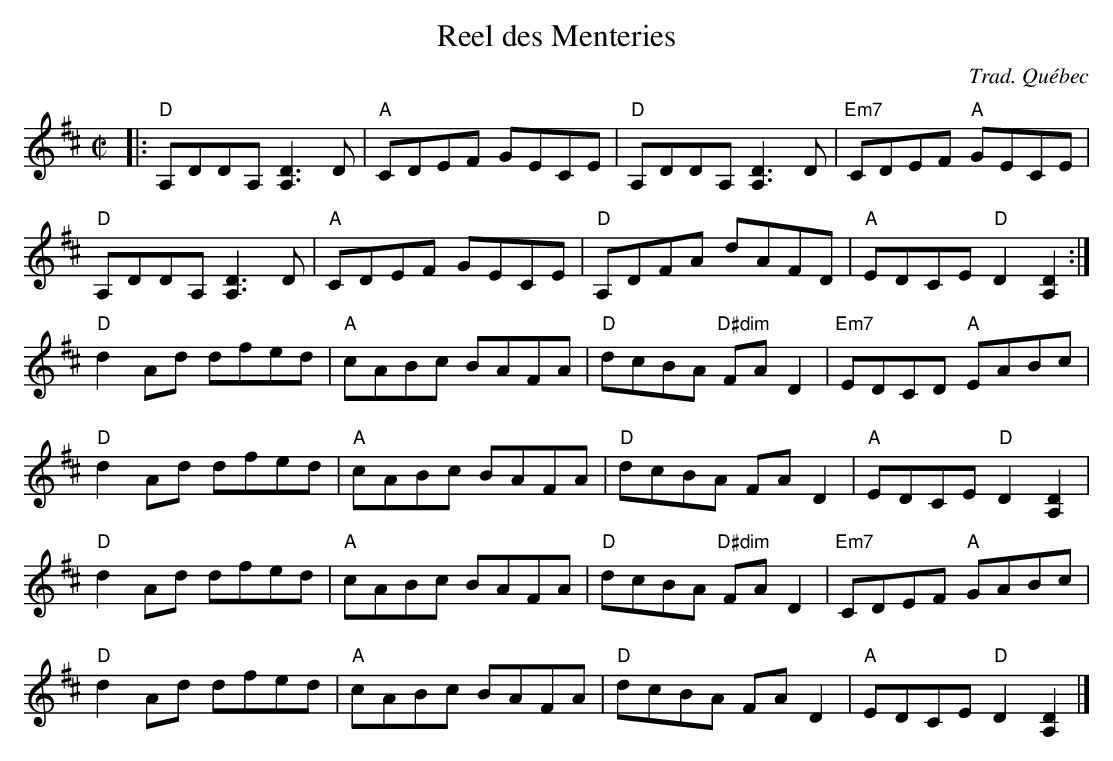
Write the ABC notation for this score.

X:1
T: Reel des Menteries
C: Trad. Qu\'ebec
M: C|
L: 1/8
K: D
|:"D"A,DDA, [D3A,3]D | "A"CDEF GECE |"D"A,DDA, [D3A,3]D | "Em7"CDEF "A"GECE|
"D"A,DDA, [D3A,3]D | "A"CDEF GECE |"D"A,DFA dAFD | "A"EDCE "D"D2[D2A,2] :|
"D"d2Ad dfed | "A"cABc BAFA | "D"dcBA "D#dim"FAD2|"Em7"EDCD "A"EABc|
"D"d2Ad dfed | "A"cABc BAFA | "D"dcBA FAD2|"A"EDCE "D"D2[D2A,2] |
"D"d2Ad dfed | "A"cABc BAFA | "D"dcBA "D#dim"FAD2|"Em7"CDEF "A"GABc|
"D"d2Ad dfed | "A"cABc BAFA | "D"dcBA FAD2|"A"EDCE "D"D2[D2A,2] |]


$SmallLMargin
$SmallRMargin
